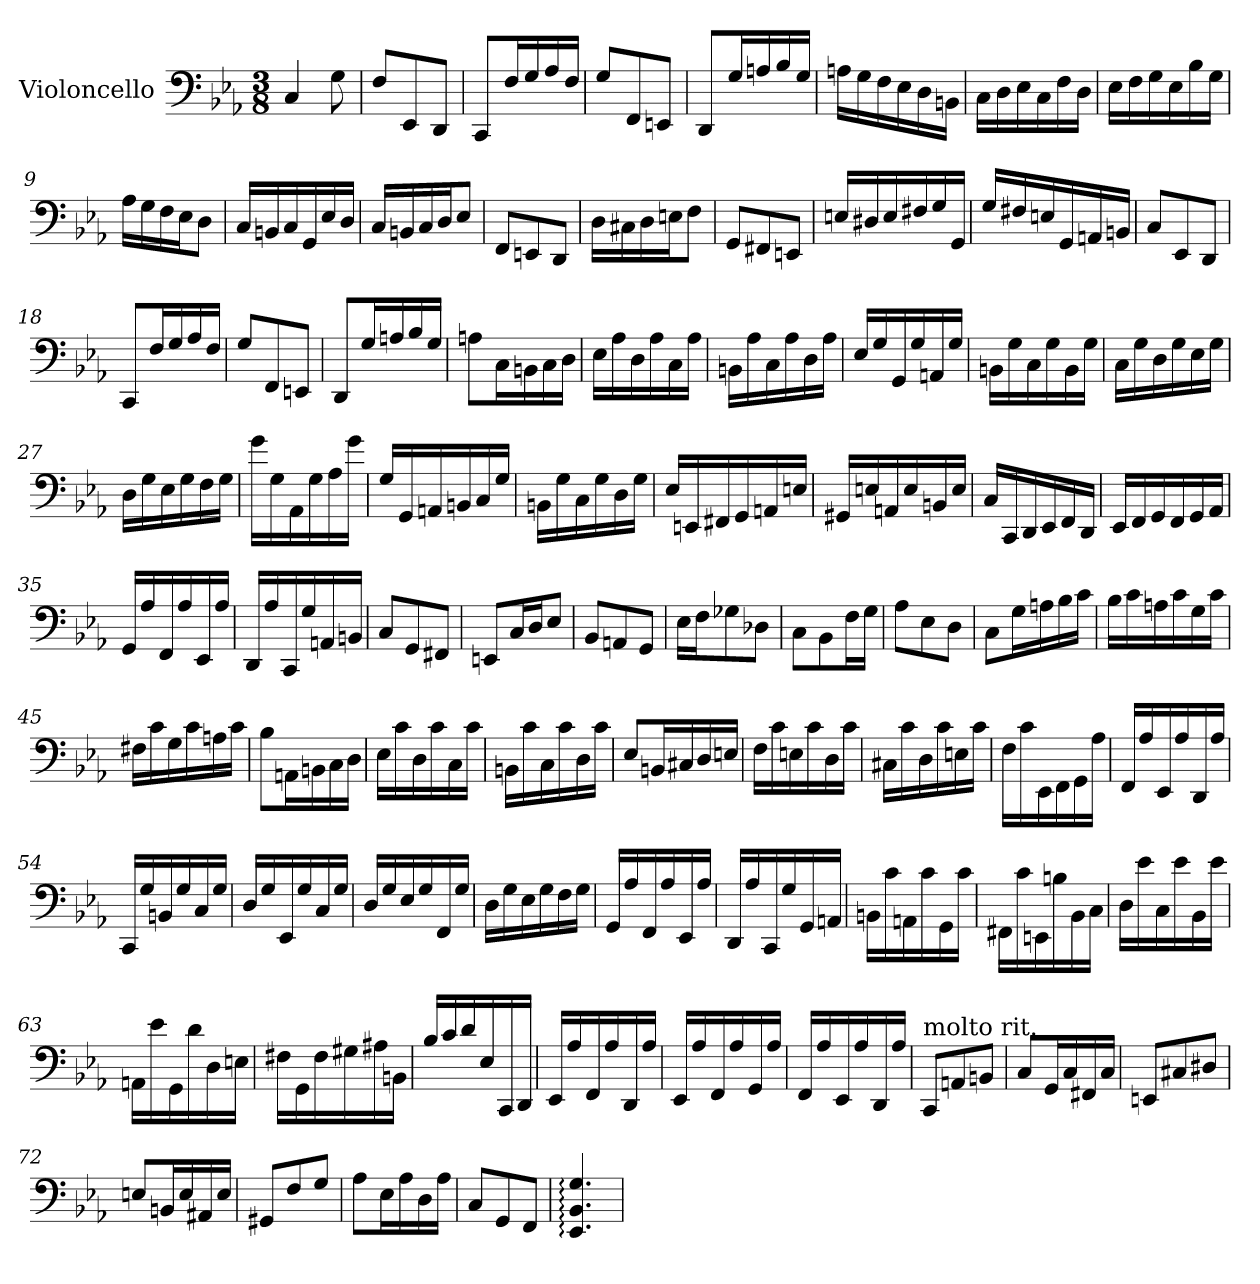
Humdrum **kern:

**kern
*part1
*staff1
*I"Violoncello
*I'Vc.
*clefF4
*k[b-e-a-]
*M3/8
*MM90
=1
4C/
8G\
=2
8F/L
8EE-/
8DD/J
=3
8CC/L
16F/L
16G/
16A-/
16F/JJ
=4
8G/L
8FF/
8EEn/J
=5
8DD/L
16G/L
16An/
16B-/
16G/JJ
=6
16An\LL
16G\
16F\
16E-\
16D\
16BBn\JJ
=7
16C\LL
16D\
16E-\
16C\
16F\
16D\JJ
!!LO:LB:g=z
=8
16E-\LL
16F\
16G\
16E-\
16B-\
16G\JJ
=9
16A-\LL
16G\
16F\
16E-\J
8D\J
=10
16C/LL
16BBn/
16C/
16GG/
16E-/
16D/JJ
=11
16C/LL
16BBn/
16C/
16D/J
8E-/J
=12
8FF/L
8EEn/
8DD/J
=13
16D\LL
16C#X\
16D\
16En\J
8F\J
=14
8GG/L
8FF#X/
8EEn/J
!!LO:LB:g=z
=15
16En/LL
16D#X/
16E/
16F#X/
16G/
16GG/JJ
=16
16G/LL
16F#X/
16En/
16GG/
16AAn/
16BBn/JJ
=17
8C/L
8EE-/
8DD/J
=18
8CC/L
16F/L
16G/
16A-/
16F/JJ
=19
8G/L
8FF/
8EEn/J
=20
8DD/L
16G/L
16An/
16B-/
16G/JJ
!!LO:LB:g=z
=21
8An\L
16C\L
16BBn\
16C\
16D\JJ
=22
16E-\LL
16A-\
16D\
16A-\
16C\
16A-\JJ
=23
16BBn\LL
16A-\
16C\
16A-\
16D\
16A-\JJ
=24
16E-/LL
16G/
16GG/
16G/
16AAn/
16G/JJ
=25
16BBn\LL
16G\
16C\
16G\
16BB\
16G\JJ
=26
16C\LL
16G\
16D\
16G\
16E-\
16G\JJ
!!LO:LB:g=z
=27
16D\LL
16G\
16E-\
16G\
16F\
16G\JJ
=28
16g\LL
16G\
16AA-\
16G\
16A-\
16g\JJ
=29
16G/LL
16GG/
16AAn/
16BBn/
16C/
16G/JJ
=30
16BBn\LL
16G\
16C\
16G\
16D\
16G\JJ
=31
16E-/LL
16EEn/
16FF#X/
16GG/
16AAn/
16En/JJ
!!LO:LB:g=z
=32
16GG#X/LL
16En/
16AAn/
16E/
16BBn/
16E/JJ
=33
16C/LL
16CC/
16DD/
16EE-/
16FF/
16DD/JJ
=34
16EE-/LL
16FF/
16GG/
16FF/
16GG/
16AA-/JJ
=35
16GG/LL
16A-/
16FF/
16A-/
16EE-/
16A-/JJ
=36
16DD/LL
16A-/
16CC/
16G/
16AAn/
16BBn/JJ
=37
8C/L
8GG/
8FF#X/J
!!LO:LB:g=z
=38
8EEn/L
16C/L
16D/J
8E-/J
=39
8BB-/L
8AAn/
8GG/J
=40
16E-\LL
16F\J
8G-X\
8D-X\J
=41
8C\L
8BB-\
16F\L
16G\JJ
=42
8A-\L
8E-\
8D\J
=43
8C\L
16G\L
16An\
16B-\
16c\JJ
=44
16B-\LL
16c\
16An\
16c\
16G\
16c\JJ
!!LO:LB:g=z
=45
16F#X\LL
16c\
16G\
16c\
16An\
16c\JJ
=46
8B-\L
16AAn\L
16BBn\
16C\
16D\JJ
=47
16E-\LL
16c\
16D\
16c\
16C\
16c\JJ
=48
16BBn\LL
16c\
16C\
16c\
16D\
16c\JJ
=49
8E-/L
16BBn/L
16C#X/
16D/
16En/JJ
=50
16F\LL
16c\
16En\
16c\
16D\
16c\JJ
!!LO:LB:g=z
=51
16C#X\LL
16c\
16D\
16c\
16En\
16c\JJ
=52
16F\LL
16c\
16EE-\
16FF\
16GG\
16A-\JJ
=53
16FF/LL
16A-/
16EE-/
16A-/
16DD/
16A-/JJ
=54
16CC/LL
16G/
16BBn/
16G/
16C/
16G/JJ
=55
16D/LL
16G/
16EE-/
16G/
16C/
16G/JJ
=56
16D/LL
16G/
16E-/
16G/
16FF/
16G/JJ
!!LO:LB:g=z
=57
16D\LL
16G\
16E-\
16G\
16F\
16G\JJ
=58
16GG/LL
16A-/
16FF/
16A-/
16EE-/
16A-/JJ
=59
16DD/LL
16A-/
16CC/
16G/
16GG/
16AAn/JJ
=60
16BBn\LL
16c\
16AAn\
16c\
16GG\
16c\JJ
=61
16FF#X\LL
16c\
16EEn\
16Bn\
16BB-\
16C\JJ
=62
16D\LL
16e-\
16C\
16e-\
16BB-\
16e-\JJ
!!LO:PB:g=z
=63
16AAn\LL
16e-\
16GG\
16d\
16D\
16En\JJ
=64
16F#X\LL
16GG\
16F#\
16G#X\
16A#X\
16BBn\JJ
=65
16B-/LL
16c/
16d/
16E-/
16CC/
16DD/JJ
=66
16EE-/LL
16A-/
16FF/
16A-/
16DD/
16A-/JJ
=67
16EE-/LL
16A-/
16FF/
16A-/
16GG/
16A-/JJ
=68
16FF/LL
16A-/
16EE-/
16A-/
16DD/
16A-/JJ
!!LO:LB:g=z
=69
*MM85
!LO:TX:a:t=molto rit.
8CC/L
8AAn/
8BBn/J
=70
8C/L
16GG/L
16C/
16FF#X/
16C/JJ
=71
*MM80
8EEn/L
8C#X/
8D#X/J
=72
8En/L
16BBn/L
16E/
16AA#X/
16E/JJ
=73
*MM70
8GG#X/L
8F/
8G/J
=74
8A-\L
16E-\L
16A-\
16D\
16A-\JJ
=75
*MM60
8C/L
8GG/
8FF/J
=76
4.EE-/: 4.BB-/: 4.G/:
=
*-
